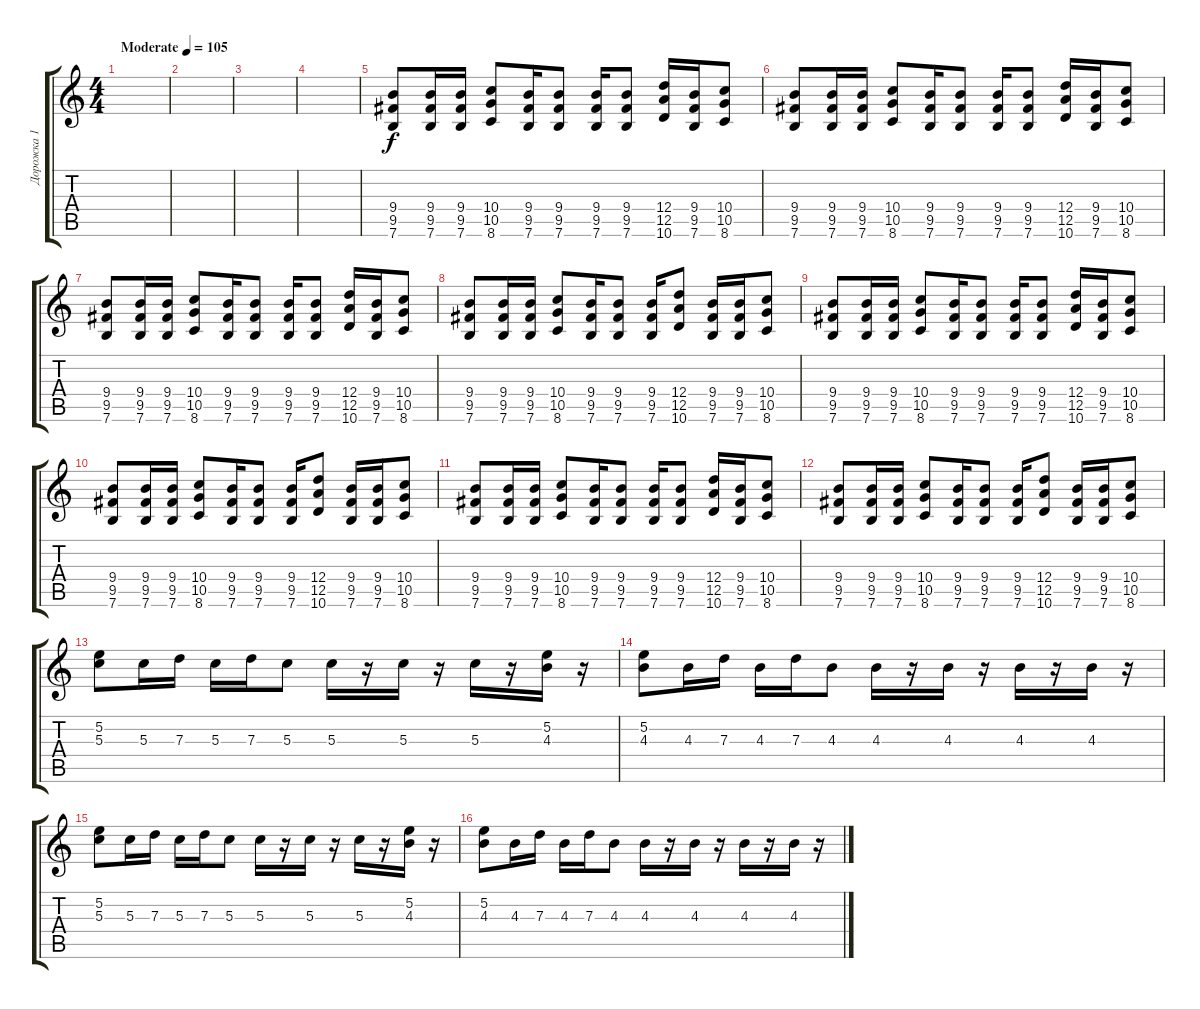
\track ("Дорожка 1" "Дорожка 1") {instrument overdrivenguitar}
\staff {score tabs}
\tuning (E4 B3 G3 D3 A2 E2) {hide}
\ts (4 4)
\tempo (105 "Moderate")
\clef g2
\ks c
|
|
|
|
(9.4 9.5 7.6).8 (9.4 9.5 7.6).16 (9.4 9.5 7.6).16 (10.4 10.5 8.6).8 (9.4 9.5 7.6).16 (9.4 9.5 7.6).8 (9.4 9.5 7.6).16 (9.4 9.5 7.6).8 (12.4 12.5 10.6).16 (9.4 9.5 7.6).16 (10.4 10.5 8.6).8 |
(9.4 9.5 7.6).8 (9.4 9.5 7.6).16 (9.4 9.5 7.6).16 (10.4 10.5 8.6).8 (9.4 9.5 7.6).16 (9.4 9.5 7.6).8 (9.4 9.5 7.6).16 (9.4 9.5 7.6).8 (12.4 12.5 10.6).16 (9.4 9.5 7.6).16 (10.4 10.5 8.6).8 |
(9.4 9.5 7.6).8 (9.4 9.5 7.6).16 (9.4 9.5 7.6).16 (10.4 10.5 8.6).8 (9.4 9.5 7.6).16 (9.4 9.5 7.6).8 (9.4 9.5 7.6).16 (9.4 9.5 7.6).8 (12.4 12.5 10.6).16 (9.4 9.5 7.6).16 (10.4 10.5 8.6).8 |
(9.4 9.5 7.6).8 (9.4 9.5 7.6).16 (9.4 9.5 7.6).16 (10.4 10.5 8.6).8 (9.4 9.5 7.6).16 (9.4 9.5 7.6).8 (9.4 9.5 7.6).16 (12.4 12.5 10.6).8 (9.4 9.5 7.6).16 (9.4 9.5 7.6).16 (10.4 10.5 8.6).8 |
(9.4 9.5 7.6).8 (9.4 9.5 7.6).16 (9.4 9.5 7.6).16 (10.4 10.5 8.6).8 (9.4 9.5 7.6).16 (9.4 9.5 7.6).8 (9.4 9.5 7.6).16 (9.4 9.5 7.6).8 (12.4 12.5 10.6).16 (9.4 9.5 7.6).16 (10.4 10.5 8.6).8 |
(9.4 9.5 7.6).8 (9.4 9.5 7.6).16 (9.4 9.5 7.6).16 (10.4 10.5 8.6).8 (9.4 9.5 7.6).16 (9.4 9.5 7.6).8 (9.4 9.5 7.6).16 (12.4 12.5 10.6).8 (9.4 9.5 7.6).16 (9.4 9.5 7.6).16 (10.4 10.5 8.6).8 |
(9.4 9.5 7.6).8 (9.4 9.5 7.6).16 (9.4 9.5 7.6).16 (10.4 10.5 8.6).8 (9.4 9.5 7.6).16 (9.4 9.5 7.6).8 (9.4 9.5 7.6).16 (9.4 9.5 7.6).8 (12.4 12.5 10.6).16 (9.4 9.5 7.6).16 (10.4 10.5 8.6).8 |
(9.4 9.5 7.6).8 (9.4 9.5 7.6).16 (9.4 9.5 7.6).16 (10.4 10.5 8.6).8 (9.4 9.5 7.6).16 (9.4 9.5 7.6).8 (9.4 9.5 7.6).16 (12.4 12.5 10.6).8 (9.4 9.5 7.6).16 (9.4 9.5 7.6).16 (10.4 10.5 8.6).8 |
(5.2 5.3).8{instrument acousticguitarnylon} 5.3.16 7.3.16 5.3.16 7.3.16 5.3.8 5.3.16 r.16 5.3.16 r.16 5.3.16 r.16 (5.2 4.3).16 r.16 |
(5.2 4.3).8 4.3.16 7.3.16 4.3.16 7.3.16 4.3.8 4.3.16 r.16 4.3.16 r.16 4.3.16 r.16 4.3.16 r.16 |
(5.2 5.3).8 5.3.16 7.3.16 5.3.16 7.3.16 5.3.8 5.3.16 r.16 5.3.16 r.16 5.3.16 r.16 (5.2 4.3).16 r.16 |
(5.2 4.3).8 4.3.16 7.3.16 4.3.16 7.3.16 4.3.8 4.3.16 r.16 4.3.16 r.16 4.3.16 r.16 4.3.16 r.16
